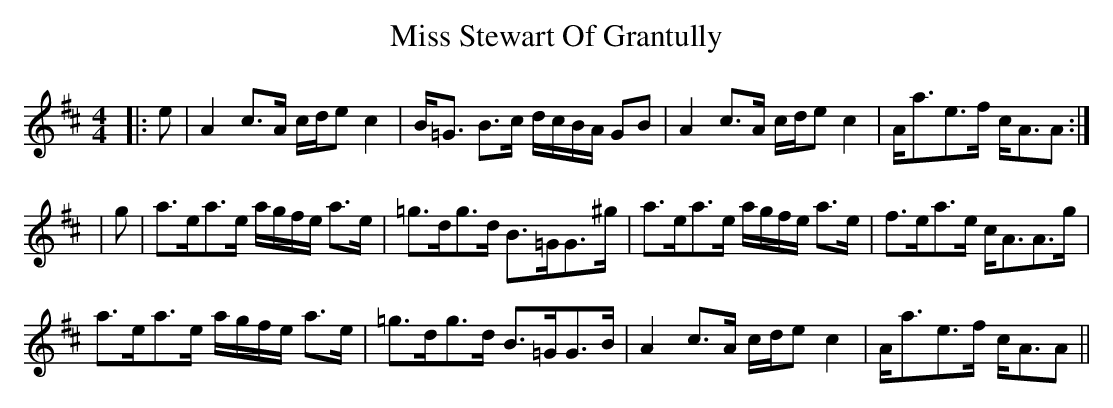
X:1
T: Miss Stewart Of Grantully
M: 4/4
L: 1/8
K: Amix
|:e|A2 c>A c/d/e c2|B<=G B>c d/c/B/A/ GB|A2 c>A c/d/e c2|A<ae>f c<AA:|
|g|a>ea>e a/g/f/e/ a>e|=g>dg>d B>=GG>^g|a>ea>e a/g/f/e/ a>e|f>ea>e c<AA>g|
a>ea>e a/g/f/e/ a>e|=g>dg>d B>=GG>B|A2 c>A c/d/e c2|A<ae>f c<AA||
